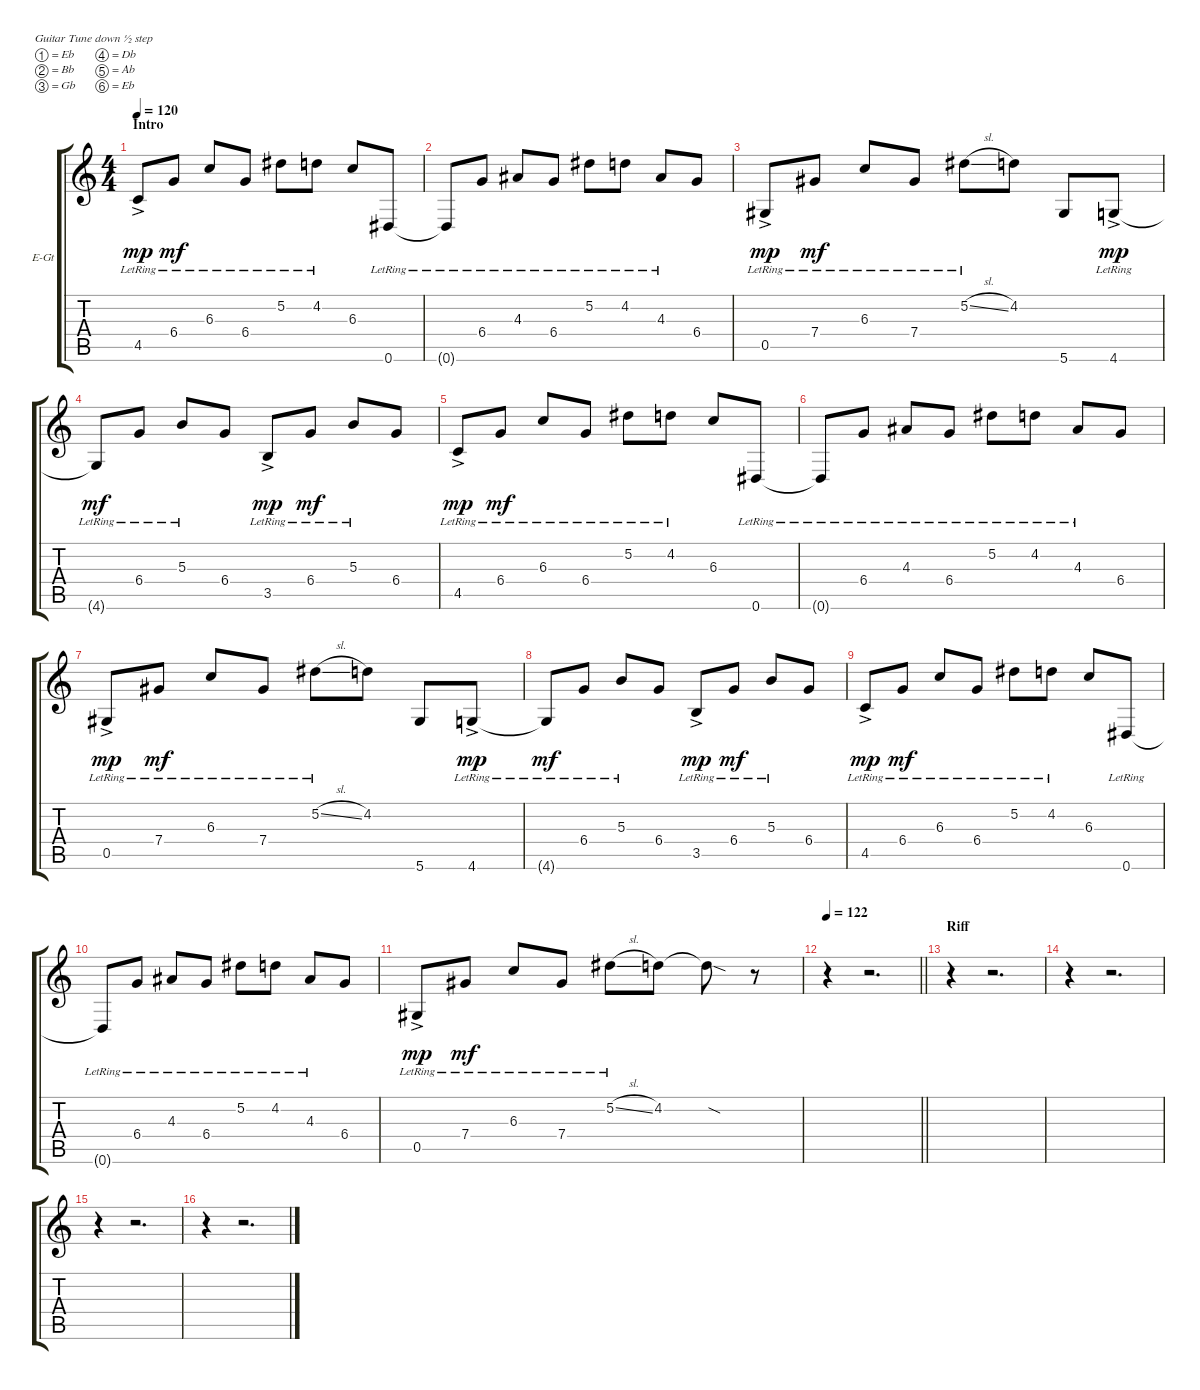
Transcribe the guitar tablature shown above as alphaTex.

\bracketExtendMode groupsimilarinstruments
\firstSystemTrackNameOrientation horizontal
\otherSystemsTrackNameOrientation horizontal
\track ("Slash Clean" "E-Gt") {instrument overdrivenguitar}
\staff {score tabs}
\tuning (Eb4 Bb3 Gb3 Db3 Ab2 Eb2)
\ts (4 4)
\beaming (8 2 2 2 2)
\section ("" "Intro")
\tempo 120
\clef g2
\ks c
4.5{ac lr}.8{dy mp instrument overdrivenguitar} 6.4{lr}.8{dy mf} 6.3{lr}.8 6.4{lr}.8 5.2{lr}.8 4.2{lr}.8 6.3.8 0.6{lr}.8 |
0.6{lr t}.8 6.4{lr}.8 4.3{lr}.8 6.4{lr}.8 5.2{lr}.8 4.2{lr}.8 4.3{lr}.8 6.4.8 |
0.5{ac lr}.8{dy mp} 7.4{lr}.8{dy mf} 6.3{lr}.8 7.4{lr}.8 5.2{sl lr}.8 4.2.8 5.6.8 4.6{ac lr}.8{dy mp} |
4.6{lr t}.8{dy mf} 6.4{lr}.8 5.3{lr}.8 6.4.8 3.5{ac lr}.8{dy mp} 6.4{lr}.8{dy mf} 5.3{lr}.8 6.4.8 |
4.5{ac lr}.8{dy mp} 6.4{lr}.8{dy mf} 6.3{lr}.8 6.4{lr}.8 5.2{lr}.8 4.2{lr}.8 6.3.8 0.6{lr}.8 |
0.6{lr t}.8 6.4{lr}.8 4.3{lr}.8 6.4{lr}.8 5.2{lr}.8 4.2{lr}.8 4.3{lr}.8 6.4.8 |
0.5{ac lr}.8{dy mp} 7.4{lr}.8{dy mf} 6.3{lr}.8 7.4{lr}.8 5.2{sl lr}.8 4.2.8 5.6.8 4.6{ac lr}.8{dy mp} |
4.6{lr t}.8{dy mf} 6.4{lr}.8 5.3{lr}.8 6.4.8 3.5{ac lr}.8{dy mp} 6.4{lr}.8{dy mf} 5.3{lr}.8 6.4.8 |
4.5{ac lr}.8{dy mp} 6.4{lr}.8{dy mf} 6.3{lr}.8 6.4{lr}.8 5.2{lr}.8 4.2{lr}.8 6.3.8 0.6{lr}.8 |
0.6{lr t}.8 6.4{lr}.8 4.3{lr}.8 6.4{lr}.8 5.2{lr}.8 4.2{lr}.8 4.3{lr}.8 6.4.8 |
0.5{ac lr}.8{dy mp} 7.4{lr}.8{dy mf} 6.3{lr}.8 7.4{lr}.8 5.2{sl lr}.8 4.2.8 4.2{sod t}.8 r.8 |
\tempo 122
\barLineRight lightlight
r.4 r.2{d} |
\section ("" "Riff")
r.4 r.2{d} |
r.4 r.2{d} |
r.4 r.2{d} |
r.4 r.2{d}
